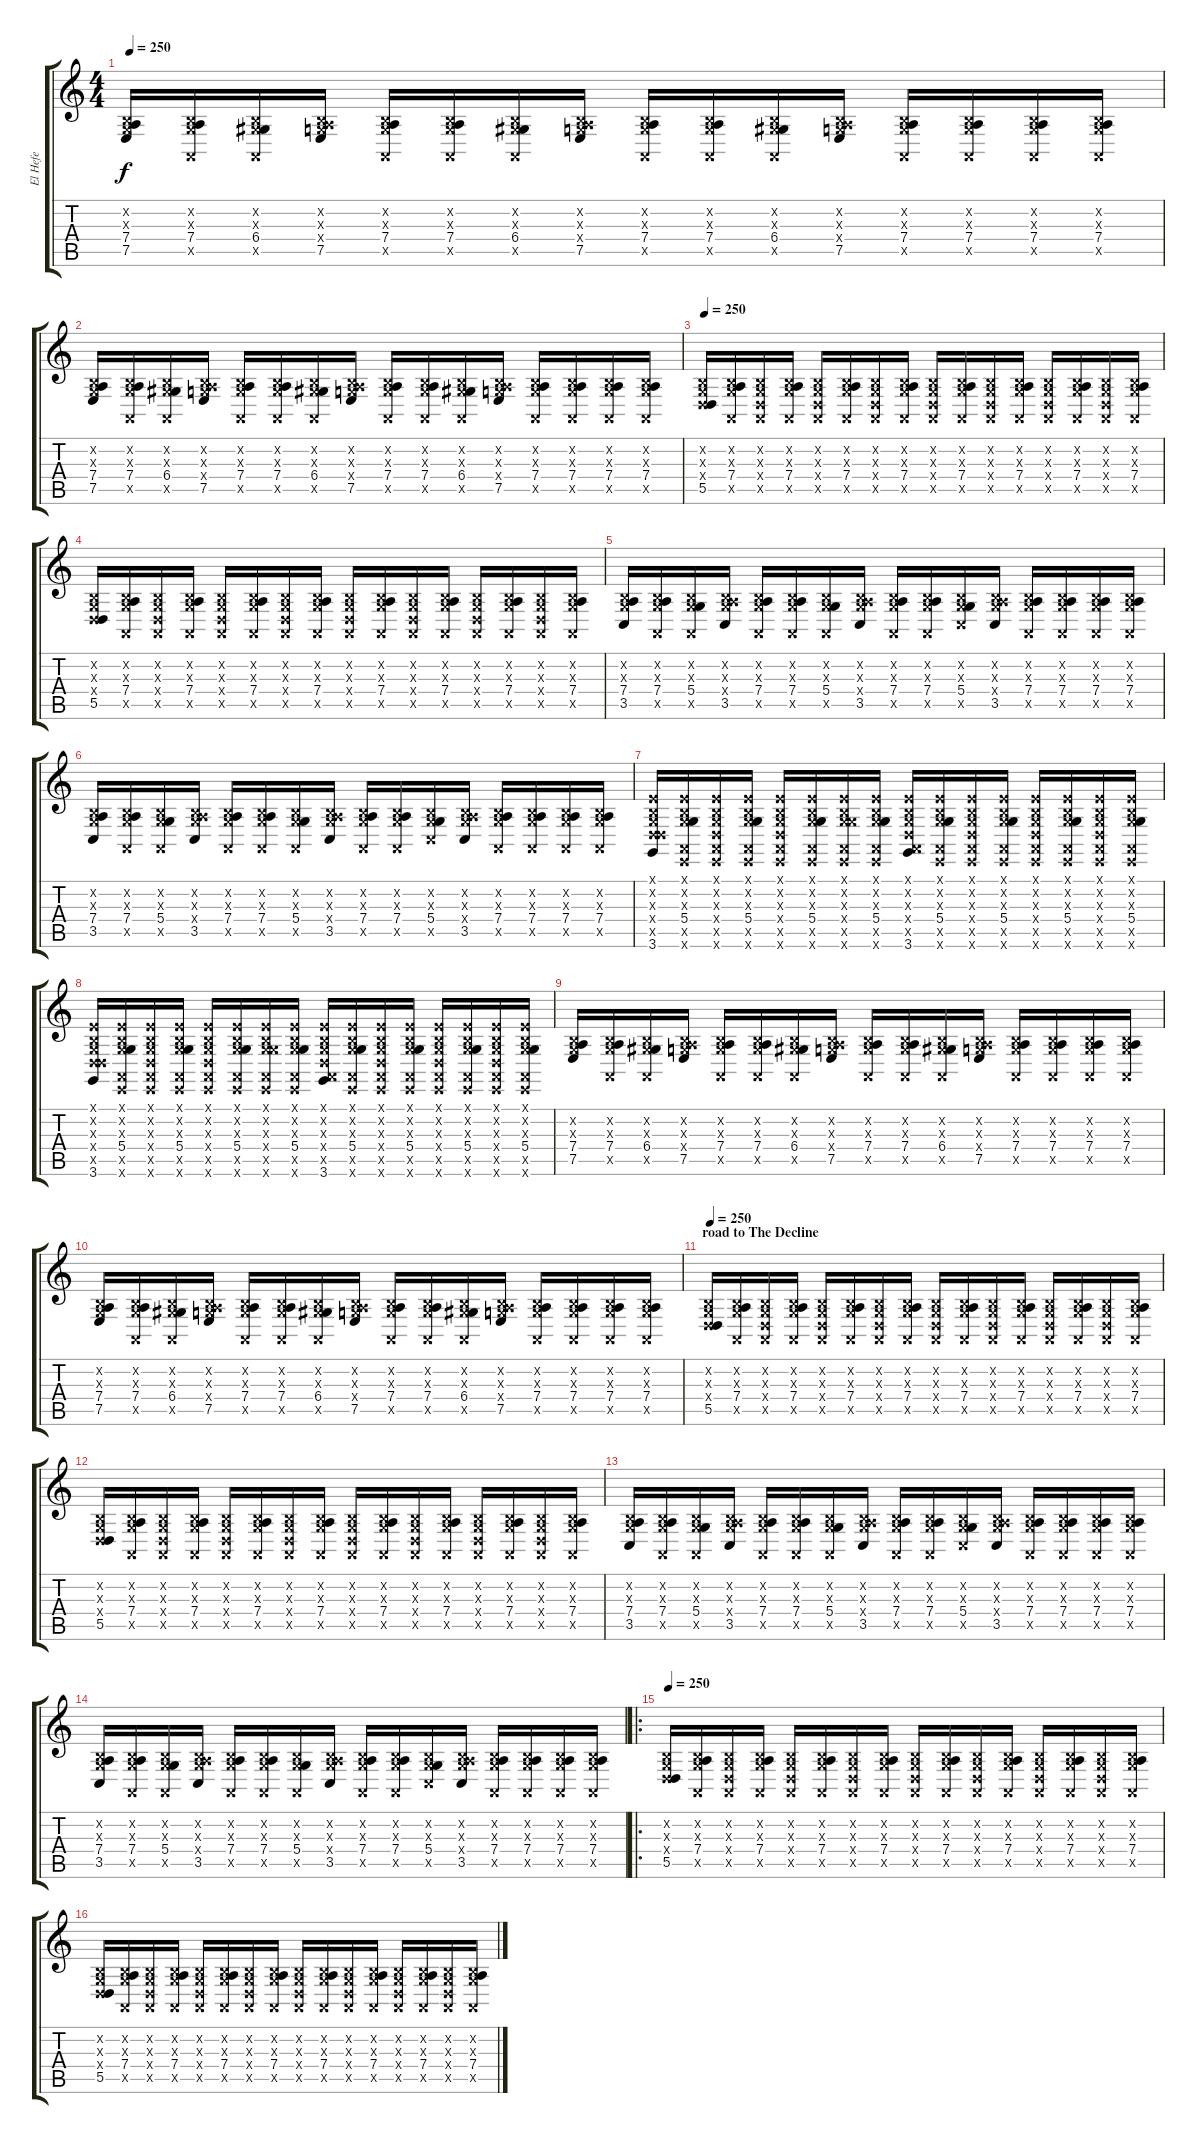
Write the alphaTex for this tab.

\track ("El Hefe" "El Hefe") {instrument trombone}
\staff {score tabs}
\tuning (E4 B3 G3 D3 A2 E2) {hide}
\ts (4 4)
\tempo 250
\clef g2
\ks c
(0.2{x} 0.3{x} 7.4 7.5).16{dy f} (0.2{x} 0.3{x} 7.4 0.5{x}).16 (0.2{x} 0.3{x} 6.4 0.5{x}).16 (0.2{x} 0.3{x} 7.4{x} 7.5).16 (0.2{x} 0.3{x} 7.4 0.5{x}).16 (0.2{x} 0.3{x} 7.4 0.5{x}).16 (0.2{x} 0.3{x} 6.4 0.5{x}).16 (0.2{x} 0.3{x} 7.4{x} 7.5).16 (0.2{x} 0.3{x} 7.4 0.5{x}).16 (0.2{x} 0.3{x} 7.4 0.5{x}).16 (0.2{x} 0.3{x} 6.4 0.5{x}).16 (0.2{x} 0.3{x} 7.4{x} 7.5).16 (0.2{x} 0.3{x} 7.4 0.5{x}).16 (0.2{x} 0.3{x} 7.4 0.5{x}).16 (0.2{x} 0.3{x} 7.4 0.5{x}).16 (0.2{x} 0.3{x} 7.4 0.5{x}).16 |
(0.2{x} 0.3{x} 7.4 7.5).16 (0.2{x} 0.3{x} 7.4 0.5{x}).16 (0.2{x} 0.3{x} 6.4 0.5{x}).16 (0.2{x} 0.3{x} 7.4{x} 7.5).16 (0.2{x} 0.3{x} 7.4 0.5{x}).16 (0.2{x} 0.3{x} 7.4 0.5{x}).16 (0.2{x} 0.3{x} 6.4 0.5{x}).16 (0.2{x} 0.3{x} 7.4{x} 7.5).16 (0.2{x} 0.3{x} 7.4 0.5{x}).16 (0.2{x} 0.3{x} 7.4 0.5{x}).16 (0.2{x} 0.3{x} 6.4 0.5{x}).16 (0.2{x} 0.3{x} 7.4{x} 7.5).16 (0.2{x} 0.3{x} 7.4 0.5{x}).16 (0.2{x} 0.3{x} 7.4 0.5{x}).16 (0.2{x} 0.3{x} 7.4 0.5{x}).16 (0.2{x} 0.3{x} 7.4 0.5{x}).16 |
\tempo 250
(0.2{x} 0.3{x} 0.4{x} 5.5).16{volume 7 instrument overdrivenguitar} (0.2{x} 0.3{x} 7.4 0.5{x}).16 (0.2{x} 0.3{x} 0.4{x} 0.5{x}).16 (0.2{x} 0.3{x} 7.4 0.5{x}).16 (0.2{x} 0.3{x} 0.4{x} 0.5{x}).16 (0.2{x} 0.3{x} 7.4 0.5{x}).16 (0.2{x} 0.3{x} 0.4{x} 0.5{x}).16 (0.2{x} 0.3{x} 7.4 0.5{x}).16 (0.2{x} 0.3{x} 0.4{x} 0.5{x}).16 (0.2{x} 0.3{x} 7.4 0.5{x}).16 (0.2{x} 0.3{x} 0.4{x} 0.5{x}).16 (0.2{x} 0.3{x} 7.4 0.5{x}).16 (0.2{x} 0.3{x} 0.4{x} 0.5{x}).16 (0.2{x} 0.3{x} 7.4 0.5{x}).16 (0.2{x} 0.3{x} 0.4{x} 0.5{x}).16 (0.2{x} 0.3{x} 7.4 0.5{x}).16 |
(0.2{x} 0.3{x} 0.4{x} 5.5).16 (0.2{x} 0.3{x} 7.4 0.5{x}).16 (0.2{x} 0.3{x} 0.4{x} 0.5{x}).16 (0.2{x} 0.3{x} 7.4 0.5{x}).16 (0.2{x} 0.3{x} 0.4{x} 0.5{x}).16 (0.2{x} 0.3{x} 7.4 0.5{x}).16 (0.2{x} 0.3{x} 0.4{x} 0.5{x}).16 (0.2{x} 0.3{x} 7.4 0.5{x}).16 (0.2{x} 0.3{x} 0.4{x} 0.5{x}).16 (0.2{x} 0.3{x} 7.4 0.5{x}).16 (0.2{x} 0.3{x} 0.4{x} 0.5{x}).16 (0.2{x} 0.3{x} 7.4 0.5{x}).16 (0.2{x} 0.3{x} 0.4{x} 0.5{x}).16 (0.2{x} 0.3{x} 7.4 0.5{x}).16 (0.2{x} 0.3{x} 0.4{x} 0.5{x}).16 (0.2{x} 0.3{x} 7.4 0.5{x}).16 |
(0.2{x} 0.3{x} 7.4 3.5).16 (0.2{x} 0.3{x} 7.4 0.5{x}).16 (0.2{x} 0.3{x} 5.4 0.5{x}).16 (0.2{x} 0.3{x} 7.4{x} 3.5).16 (0.2{x} 0.3{x} 7.4 0.5{x}).16 (0.2{x} 0.3{x} 7.4 0.5{x}).16 (0.2{x} 0.3{x} 5.4 0.5{x}).16 (0.2{x} 0.3{x} 7.4{x} 3.5).16 (0.2{x} 0.3{x} 7.4 0.5{x}).16 (0.2{x} 0.3{x} 7.4 0.5{x}).16 (0.2{x} 0.3{x} 5.4 3.5{x}).16 (0.2{x} 0.3{x} 7.4{x} 3.5).16 (0.2{x} 0.3{x} 7.4 0.5{x}).16 (0.2{x} 0.3{x} 7.4 0.5{x}).16 (0.2{x} 0.3{x} 7.4 0.5{x}).16 (0.2{x} 0.3{x} 7.4 0.5{x}).16 |
(0.2{x} 0.3{x} 7.4 3.5).16 (0.2{x} 0.3{x} 7.4 0.5{x}).16 (0.2{x} 0.3{x} 5.4 0.5{x}).16 (0.2{x} 0.3{x} 7.4{x} 3.5).16 (0.2{x} 0.3{x} 7.4 0.5{x}).16 (0.2{x} 0.3{x} 7.4 0.5{x}).16 (0.2{x} 0.3{x} 5.4 0.5{x}).16 (0.2{x} 0.3{x} 7.4{x} 3.5).16 (0.2{x} 0.3{x} 7.4 0.5{x}).16 (0.2{x} 0.3{x} 7.4 0.5{x}).16 (0.2{x} 0.3{x} 5.4 3.5{x}).16 (0.2{x} 0.3{x} 7.4{x} 3.5).16 (0.2{x} 0.3{x} 7.4 0.5{x}).16 (0.2{x} 0.3{x} 7.4 0.5{x}).16 (0.2{x} 0.3{x} 7.4 0.5{x}).16 (0.2{x} 0.3{x} 7.4 0.5{x}).16 |
(0.1{x} 0.2{x} 0.3{x} 0.4{x} 5.5{x} 3.6).16 (0.1{x} 0.2{x} 0.3{x} 5.4 0.5{x} 0.6{x}).16 (0.1{x} 0.2{x} 0.3{x} 0.4{x} 0.5{x} 0.6{x}).16 (0.1{x} 0.2{x} 0.3{x} 5.4 0.5{x} 0.6{x}).16 (0.1{x} 0.2{x} 0.3{x} 0.4{x} 0.5{x} 0.6{x}).16 (0.1{x} 0.2{x} 0.3{x} 5.4 0.5{x} 0.6{x}).16 (0.1{x} 0.2{x} 0.3{x} 5.4{x} 0.5{x} 0.6{x}).16 (0.1{x} 0.2{x} 0.3{x} 5.4 0.5{x} 0.6{x}).16 (0.1{x} 0.2{x} 0.3{x} 0.4{x} 0.5{x} 3.6).16 (0.1{x} 0.2{x} 0.3{x} 5.4 0.5{x} 0.6{x}).16 (0.1{x} 0.2{x} 0.3{x} 0.4{x} 0.5{x} 0.6{x}).16 (0.1{x} 0.2{x} 0.3{x} 5.4 0.5{x} 0.6{x}).16 (0.1{x} 0.2{x} 0.3{x} 0.4{x} 0.5{x} 0.6{x}).16 (0.1{x} 0.2{x} 0.3{x} 5.4 0.5{x} 0.6{x}).16 (0.1{x} 0.2{x} 0.3{x} 0.4{x} 0.5{x} 0.6{x}).16 (0.1{x} 0.2{x} 0.3{x} 5.4 0.5{x} 0.6{x}).16 |
(0.1{x} 0.2{x} 0.3{x} 0.4{x} 5.5{x} 3.6).16 (0.1{x} 0.2{x} 0.3{x} 5.4 0.5{x} 0.6{x}).16 (0.1{x} 0.2{x} 0.3{x} 0.4{x} 0.5{x} 0.6{x}).16 (0.1{x} 0.2{x} 0.3{x} 5.4 0.5{x} 0.6{x}).16 (0.1{x} 0.2{x} 0.3{x} 0.4{x} 0.5{x} 0.6{x}).16 (0.1{x} 0.2{x} 0.3{x} 5.4 0.5{x} 0.6{x}).16 (0.1{x} 0.2{x} 0.3{x} 5.4{x} 0.5{x} 0.6{x}).16 (0.1{x} 0.2{x} 0.3{x} 5.4 0.5{x} 0.6{x}).16 (0.1{x} 0.2{x} 0.3{x} 0.4{x} 0.5{x} 3.6).16 (0.1{x} 0.2{x} 0.3{x} 5.4 0.5{x} 0.6{x}).16 (0.1{x} 0.2{x} 0.3{x} 0.4{x} 0.5{x} 0.6{x}).16 (0.1{x} 0.2{x} 0.3{x} 5.4 0.5{x} 0.6{x}).16 (0.1{x} 0.2{x} 0.3{x} 0.4{x} 0.5{x} 0.6{x}).16 (0.1{x} 0.2{x} 0.3{x} 5.4 0.5{x} 0.6{x}).16 (0.1{x} 0.2{x} 0.3{x} 0.4{x} 0.5{x} 0.6{x}).16 (0.1{x} 0.2{x} 0.3{x} 5.4 0.5{x} 0.6{x}).16 |
(0.2{x} 0.3{x} 7.4 7.5).16 (0.2{x} 0.3{x} 7.4 0.5{x}).16 (0.2{x} 0.3{x} 6.4 0.5{x}).16 (0.2{x} 0.3{x} 7.4{x} 7.5).16 (0.2{x} 0.3{x} 7.4 0.5{x}).16 (0.2{x} 0.3{x} 7.4 0.5{x}).16 (0.2{x} 0.3{x} 6.4 0.5{x}).16 (0.2{x} 0.3{x} 7.4{x} 7.5).16 (0.2{x} 0.3{x} 7.4 0.5{x}).16 (0.2{x} 0.3{x} 7.4 0.5{x}).16 (0.2{x} 0.3{x} 6.4 0.5{x}).16 (0.2{x} 0.3{x} 7.4{x} 7.5).16 (0.2{x} 0.3{x} 7.4 0.5{x}).16 (0.2{x} 0.3{x} 7.4 0.5{x}).16 (0.2{x} 0.3{x} 7.4 0.5{x}).16 (0.2{x} 0.3{x} 7.4 0.5{x}).16 |
(0.2{x} 0.3{x} 7.4 7.5).16 (0.2{x} 0.3{x} 7.4 0.5{x}).16 (0.2{x} 0.3{x} 6.4 0.5{x}).16 (0.2{x} 0.3{x} 7.4{x} 7.5).16 (0.2{x} 0.3{x} 7.4 0.5{x}).16 (0.2{x} 0.3{x} 7.4 0.5{x}).16 (0.2{x} 0.3{x} 6.4 0.5{x}).16 (0.2{x} 0.3{x} 7.4{x} 7.5).16 (0.2{x} 0.3{x} 7.4 0.5{x}).16 (0.2{x} 0.3{x} 7.4 0.5{x}).16 (0.2{x} 0.3{x} 6.4 0.5{x}).16 (0.2{x} 0.3{x} 7.4{x} 7.5).16 (0.2{x} 0.3{x} 7.4 0.5{x}).16 (0.2{x} 0.3{x} 7.4 0.5{x}).16 (0.2{x} 0.3{x} 7.4 0.5{x}).16 (0.2{x} 0.3{x} 7.4 0.5{x}).16 |
\section ("" "road to The Decline")
\tempo 250
(0.2{x} 0.3{x} 0.4{x} 5.5).16{volume 7 instrument overdrivenguitar} (0.2{x} 0.3{x} 7.4 0.5{x}).16 (0.2{x} 0.3{x} 0.4{x} 0.5{x}).16 (0.2{x} 0.3{x} 7.4 0.5{x}).16 (0.2{x} 0.3{x} 0.4{x} 0.5{x}).16 (0.2{x} 0.3{x} 7.4 0.5{x}).16 (0.2{x} 0.3{x} 0.4{x} 0.5{x}).16 (0.2{x} 0.3{x} 7.4 0.5{x}).16 (0.2{x} 0.3{x} 0.4{x} 0.5{x}).16 (0.2{x} 0.3{x} 7.4 0.5{x}).16 (0.2{x} 0.3{x} 0.4{x} 0.5{x}).16 (0.2{x} 0.3{x} 7.4 0.5{x}).16 (0.2{x} 0.3{x} 0.4{x} 0.5{x}).16 (0.2{x} 0.3{x} 7.4 0.5{x}).16 (0.2{x} 0.3{x} 0.4{x} 0.5{x}).16 (0.2{x} 0.3{x} 7.4 0.5{x}).16 |
(0.2{x} 0.3{x} 0.4{x} 5.5).16 (0.2{x} 0.3{x} 7.4 0.5{x}).16 (0.2{x} 0.3{x} 0.4{x} 0.5{x}).16 (0.2{x} 0.3{x} 7.4 0.5{x}).16 (0.2{x} 0.3{x} 0.4{x} 0.5{x}).16 (0.2{x} 0.3{x} 7.4 0.5{x}).16 (0.2{x} 0.3{x} 0.4{x} 0.5{x}).16 (0.2{x} 0.3{x} 7.4 0.5{x}).16 (0.2{x} 0.3{x} 0.4{x} 0.5{x}).16 (0.2{x} 0.3{x} 7.4 0.5{x}).16 (0.2{x} 0.3{x} 0.4{x} 0.5{x}).16 (0.2{x} 0.3{x} 7.4 0.5{x}).16 (0.2{x} 0.3{x} 0.4{x} 0.5{x}).16 (0.2{x} 0.3{x} 7.4 0.5{x}).16 (0.2{x} 0.3{x} 0.4{x} 0.5{x}).16 (0.2{x} 0.3{x} 7.4 0.5{x}).16 |
(0.2{x} 0.3{x} 7.4 3.5).16 (0.2{x} 0.3{x} 7.4 0.5{x}).16 (0.2{x} 0.3{x} 5.4 0.5{x}).16 (0.2{x} 0.3{x} 7.4{x} 3.5).16 (0.2{x} 0.3{x} 7.4 0.5{x}).16 (0.2{x} 0.3{x} 7.4 0.5{x}).16 (0.2{x} 0.3{x} 5.4 0.5{x}).16 (0.2{x} 0.3{x} 7.4{x} 3.5).16 (0.2{x} 0.3{x} 7.4 0.5{x}).16 (0.2{x} 0.3{x} 7.4 0.5{x}).16 (0.2{x} 0.3{x} 5.4 3.5{x}).16 (0.2{x} 0.3{x} 7.4{x} 3.5).16 (0.2{x} 0.3{x} 7.4 0.5{x}).16 (0.2{x} 0.3{x} 7.4 0.5{x}).16 (0.2{x} 0.3{x} 7.4 0.5{x}).16 (0.2{x} 0.3{x} 7.4 0.5{x}).16 |
(0.2{x} 0.3{x} 7.4 3.5).16 (0.2{x} 0.3{x} 7.4 0.5{x}).16 (0.2{x} 0.3{x} 5.4 0.5{x}).16 (0.2{x} 0.3{x} 7.4{x} 3.5).16 (0.2{x} 0.3{x} 7.4 0.5{x}).16 (0.2{x} 0.3{x} 7.4 0.5{x}).16 (0.2{x} 0.3{x} 5.4 0.5{x}).16 (0.2{x} 0.3{x} 7.4{x} 3.5).16 (0.2{x} 0.3{x} 7.4 0.5{x}).16 (0.2{x} 0.3{x} 7.4 0.5{x}).16 (0.2{x} 0.3{x} 5.4 3.5{x}).16 (0.2{x} 0.3{x} 7.4{x} 3.5).16 (0.2{x} 0.3{x} 7.4 0.5{x}).16 (0.2{x} 0.3{x} 7.4 0.5{x}).16 (0.2{x} 0.3{x} 7.4 0.5{x}).16 (0.2{x} 0.3{x} 7.4 0.5{x}).16 |
\ro
\tempo 250
(0.2{x} 0.3{x} 0.4{x} 5.5).16{volume 7 instrument overdrivenguitar} (0.2{x} 0.3{x} 7.4 0.5{x}).16 (0.2{x} 0.3{x} 0.4{x} 0.5{x}).16 (0.2{x} 0.3{x} 7.4 0.5{x}).16 (0.2{x} 0.3{x} 0.4{x} 0.5{x}).16 (0.2{x} 0.3{x} 7.4 0.5{x}).16 (0.2{x} 0.3{x} 0.4{x} 0.5{x}).16 (0.2{x} 0.3{x} 7.4 0.5{x}).16 (0.2{x} 0.3{x} 0.4{x} 0.5{x}).16 (0.2{x} 0.3{x} 7.4 0.5{x}).16 (0.2{x} 0.3{x} 0.4{x} 0.5{x}).16 (0.2{x} 0.3{x} 7.4 0.5{x}).16 (0.2{x} 0.3{x} 0.4{x} 0.5{x}).16 (0.2{x} 0.3{x} 7.4 0.5{x}).16 (0.2{x} 0.3{x} 0.4{x} 0.5{x}).16 (0.2{x} 0.3{x} 7.4 0.5{x}).16 |
(0.2{x} 0.3{x} 0.4{x} 5.5).16 (0.2{x} 0.3{x} 7.4 0.5{x}).16 (0.2{x} 0.3{x} 0.4{x} 0.5{x}).16 (0.2{x} 0.3{x} 7.4 0.5{x}).16 (0.2{x} 0.3{x} 0.4{x} 0.5{x}).16 (0.2{x} 0.3{x} 7.4 0.5{x}).16 (0.2{x} 0.3{x} 0.4{x} 0.5{x}).16 (0.2{x} 0.3{x} 7.4 0.5{x}).16 (0.2{x} 0.3{x} 0.4{x} 0.5{x}).16 (0.2{x} 0.3{x} 7.4 0.5{x}).16 (0.2{x} 0.3{x} 0.4{x} 0.5{x}).16 (0.2{x} 0.3{x} 7.4 0.5{x}).16 (0.2{x} 0.3{x} 0.4{x} 0.5{x}).16 (0.2{x} 0.3{x} 7.4 0.5{x}).16 (0.2{x} 0.3{x} 0.4{x} 0.5{x}).16 (0.2{x} 0.3{x} 7.4 0.5{x}).16
